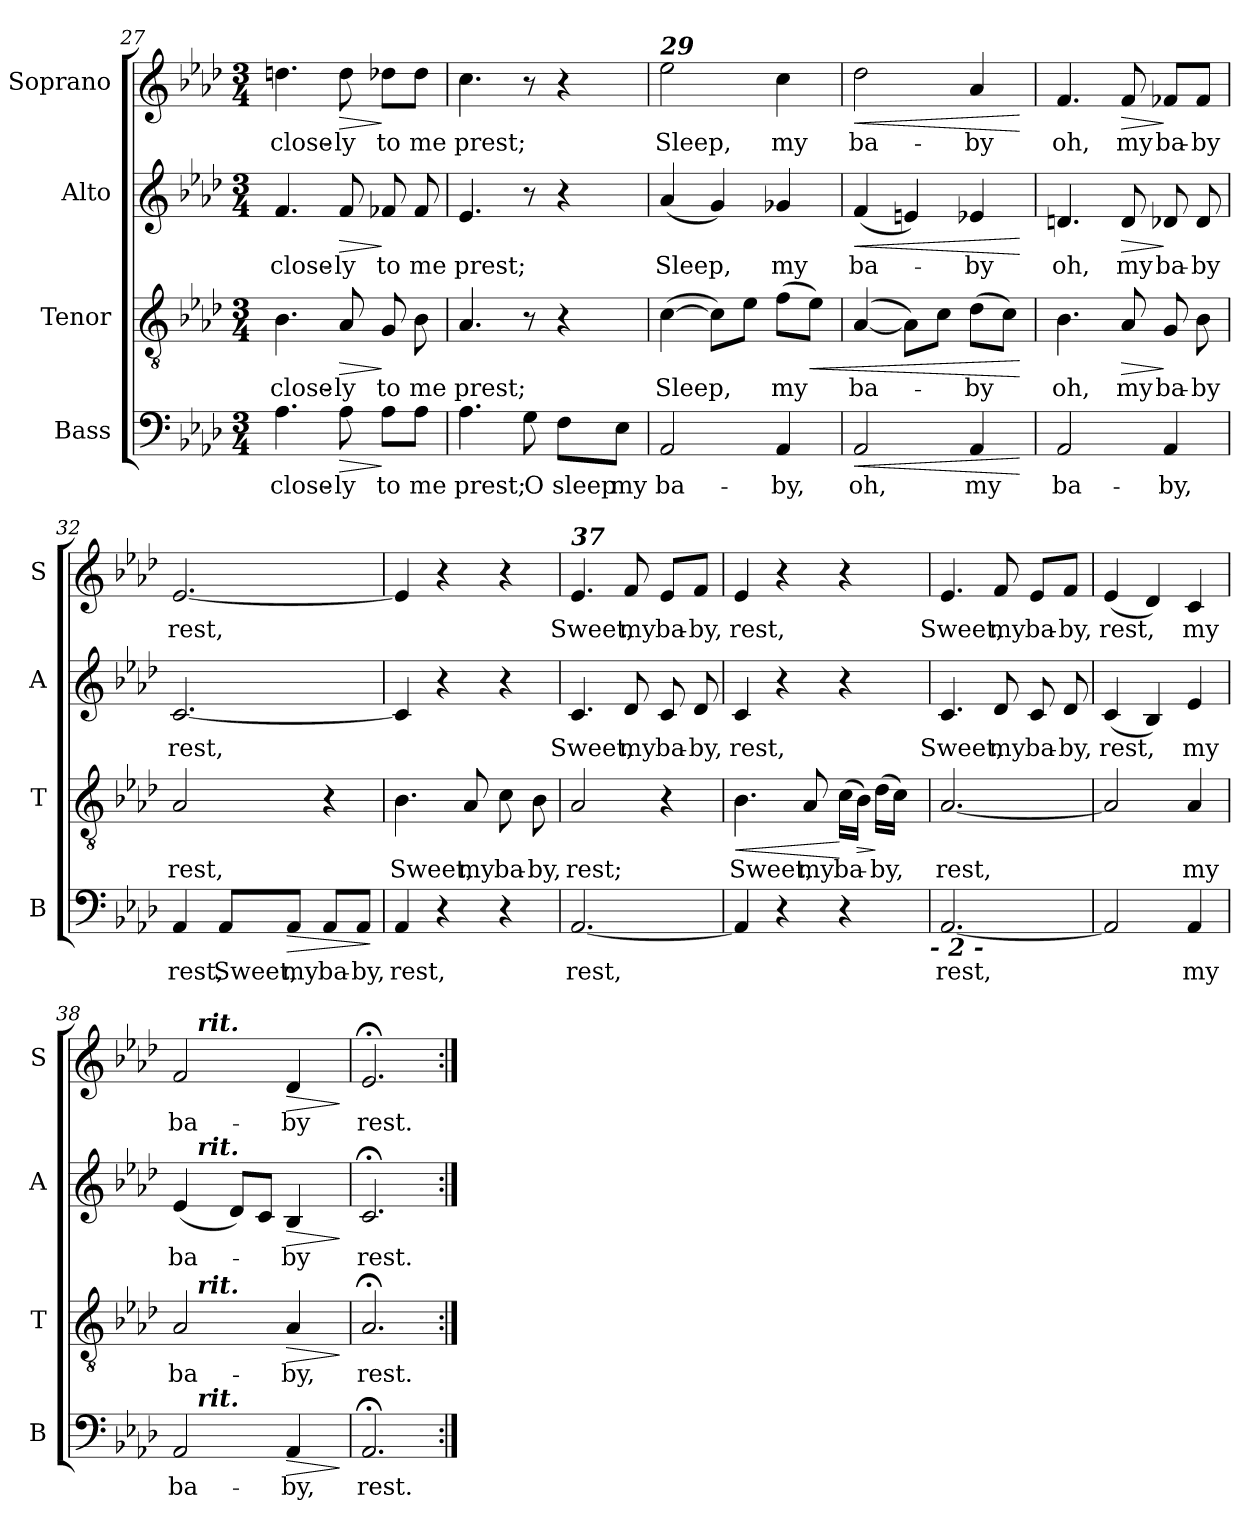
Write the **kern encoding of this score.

**kern	**text	**dynam	**kern	**text	**dynam	**kern	**text	**dynam	**kern	**text	**dynam
*part4	*part4	*part4	*part3	*part3	*part3	*part2	*part2	*part2	*part1	*part1	*part1
*staff4	*staff4	*staff4	*staff3	*staff3	*staff3	*staff2	*staff2	*staff2	*staff1	*staff1	*staff1
*I"Bass	*	*	*I"Tenor	*	*	*I"Alto	*	*	*I"Soprano	*	*
*I'B	*	*	*I'T	*	*	*I'A	*	*	*I'S	*	*
*clefF4	*	*	*clefGv2	*	*	*clefG2	*	*	*clefG2	*	*
*k[b-e-a-d-]	*	*	*k[b-e-a-d-]	*	*	*k[b-e-a-d-]	*	*	*k[b-e-a-d-]	*	*
*A-:	*	*	*A-:	*	*	*A-:	*	*	*A-:	*	*
*M3/4	*	*	*M3/4	*	*	*M3/4	*	*	*M3/4	*	*
=27	=27	=27	=27	=27	=27	=27	=27	=27	=27	=27	=27
4.A-\	close-	.	4.B-\	close-	.	4.f/	close-	.	4.ddn\	close-	.
!	!	!LO:HP:b	!	!	!LO:HP:b	!	!	!LO:HP:b	!	!	!LO:HP:b
8A-\	-ly	>	8A-/	-ly	>	8f/	-ly	>	8dd\	-ly	>
8A-\L	to	]	8G/	to	]	8f-X/	to	]	8dd-X\L	to	]
8A-\J	me	.	8B-\	me	.	8f-/	me	.	8dd-\J	me	.
=28	=28	=28	=28	=28	=28	=28	=28	=28	=28	=28	=28
4.A-\	prest;	.	4.A-/	prest;	.	4.e-/	prest;	.	4.cc\	prest;	.
8G\	O	.	8r	.	.	8r	.	.	8r	.	.
8F\L	sleep	.	4r	.	.	4r	.	.	4r	.	.
8E-\J	my	.	.	.	.	.	.	.	.	.	.
!!LO:LB:g=z
=29	=29	=29	=29	=29	=29	=29	=29	=29	=29	=29	=29
!	!	!	!	!	!	!	!	!	!LO:TX:a:Bi:t=29	!	!
2AA-/	ba-	.	([4c\	Sleep,	.	(4a-/	Sleep,	.	2ee-\	Sleep,	.
.	.	.	8c\L])	.	.	4g/)	.	.	.	.	.
.	.	.	8e-\J	.	.	.	.	.	.	.	.
4AA-/	-by,	.	(8f\L	my	.	4g-X/	my	.	4cc\	my	.
!	!	!	!	!	!LO:HP:b	!	!	!	!	!	!
.	.	.	8e-\J)	.	<	.	.	.	.	.	.
=30	=30	=30	=30	=30	=30	=30	=30	=30	=30	=30	=30
!	!	!LO:HP:b	!	!	!	!	!	!LO:HP:b	!	!	!LO:HP:b
2AA-/	oh,	<	([4A-/	ba-	.	(4f/	ba-	<	2dd-\	ba-	<
.	.	.	8A-\L])	.	.	4en/)	.	.	.	.	.
.	.	.	8c\J	.	.	.	.	.	.	.	.
4AA-/	my	.	(8d-\L	-by	.	4e-X/	-by	.	4a-/	-by	.
.	.	.	8c\J)	.	.	.	.	.	.	.	.
.	.	[	.	.	[	.	.	[	.	.	[
=31	=31	=31	=31	=31	=31	=31	=31	=31	=31	=31	=31
2AA-/	ba-	.	4.B-\	oh,	.	4.dn/	oh,	.	4.f/	oh,	.
!	!	!	!	!	!LO:HP:b	!	!	!LO:HP:b	!	!	!LO:HP:b
.	.	.	8A-/	my	>	8d/	my	>	8f/	my	>
4AA-/	-by,	.	8G/	ba-	]	8d-X/	ba-	]	8f-X/L	ba-	]
.	.	.	8B-\	-by	.	8d-/	-by	.	8f-/J	-by	.
=32	=32	=32	=32	=32	=32	=32	=32	=32	=32	=32	=32
4AA-/	rest,	.	2A-/	rest,	.	[2.c/	rest,	.	[2.e-/	rest,	.
8AA-/L	Sweet,	.	.	.	.	.	.	.	.	.	.
!	!	!LO:HP:b	!	!	!	!	!	!	!	!	!
8AA-/J	my	>	.	.	.	.	.	.	.	.	.
8AA-/L	ba-	.	4r	.	.	.	.	.	.	.	.
8AA-/J	-by,	.	.	.	.	.	.	.	.	.	.
.	.	]	.	.	.	.	.	.	.	.	.
=33	=33	=33	=33	=33	=33	=33	=33	=33	=33	=33	=33
4AA-/	rest,	.	4.B-\	Sweet,	.	4c/]	.	.	4e-/]	.	.
4r	.	.	.	.	.	4r	.	.	4r	.	.
.	.	.	8A-/	my	.	.	.	.	.	.	.
4r	.	.	8c\	ba-	.	4r	.	.	4r	.	.
.	.	.	8B-\	-by,	.	.	.	.	.	.	.
!!LO:LB:g=z
=34	=34	=34	=34	=34	=34	=34	=34	=34	=34	=34	=34
!	!	!	!	!	!	!	!	!	!LO:TX:a:Bi:t=37	!	!
[2.AA-/	rest,	.	2A-/	rest;	.	4.c/	Sweet,	.	4.e-/	Sweet,	.
.	.	.	.	.	.	8d-/	my	.	8f/	my	.
.	.	.	4r	.	.	8c/	ba-	.	8e-/L	ba-	.
.	.	.	.	.	.	8d-/	-by,	.	8f/J	-by,	.
=35	=35	=35	=35	=35	=35	=35	=35	=35	=35	=35	=35
!	!	!	!	!	!LO:HP:b	!	!	!	!	!	!
4AA-/]	.	.	4.B-\	Sweet,	<	4c/	rest,	.	4e-/	rest,	.
4r	.	.	.	.	.	4r	.	.	4r	.	.
.	.	.	8A-/	my	.	.	.	.	.	.	.
4r	.	.	(16c\LL	ba-	[	4r	.	.	4r	.	.
!	!	!	!	!	!LO:HP:b	!	!	!	!	!	!
.	.	.	16B-\JJ)	.	>	.	.	.	.	.	.
.	.	.	(16d-\LL	-by,	]	.	.	.	.	.	.
.	.	.	16c\JJ)	.	.	.	.	.	.	.	.
16ryy	.	.	16ryy	.	.	16ryy	.	.	16ryy	.	.
!LO:TX:b:Bi:t=- 2 -	!	!	!	!	!	!	!	!	!	!	!
=36	=36	=36	=36	=36	=36	=36	=36	=36	=36	=36	=36
[2.AA-/	rest,	.	[2.A-/	rest,	.	4.c/	Sweet,	.	4.e-/	Sweet,	.
.	.	.	.	.	.	8d-/	my	.	8f/	my	.
.	.	.	.	.	.	8c/	ba-	.	8e-/L	ba-	.
.	.	.	.	.	.	8d-/	-by,	.	8f/J	-by,	.
=37	=37	=37	=37	=37	=37	=37	=37	=37	=37	=37	=37
2AA-/]	.	.	2A-/]	.	.	(4c/	rest,	.	(4e-/	rest,	.
.	.	.	.	.	.	4B-/)	.	.	4d-/)	.	.
4AA-/	my	.	4A-/	my	.	4e-/	my	.	4c/	my	.
=38	=38	=38	=38	=38	=38	=38	=38	=38	=38	=38	=38
*^	*	*	*^	*	*	*^	*	*	*^	*	*
2AA-/	16.ryy	ba-	.	2A-/	16.ryy	ba-	.	(4e-/	16.ryy	ba-	.	2f/	16.ryy	ba-	.
!	!	!	!	!	!	!	!	!	!	!	!	!	!LO:TX:a:Bi:t=rit.	!	!
!	!	!	!	!	!	!	!	!	!LO:TX:a:Bi:t=rit.	!	!	!	!	!	!
!	!	!	!	!	!LO:TX:a:Bi:t=rit.	!	!	!	!	!	!	!	!	!	!
!	!LO:TX:a:Bi:t=rit.	!	!	!	!	!	!	!	!	!	!	!	!	!	!
.	2ryy	.	.	.	2ryy	.	.	.	2ryy	.	.	.	2ryy	.	.
.	.	.	.	.	.	.	.	8d-/L)	.	.	.	.	.	.	.
.	.	.	.	.	.	.	.	8c/J	.	.	.	.	.	.	.
!	!	!	!LO:HP:b	!	!	!	!LO:HP:b	!	!	!	!LO:HP:b	!	!	!	!LO:HP:b
4AA-/	.	-by,	>	4A-/	.	-by,	>	4B-/	.	-by	>	4d-/	.	-by	>
.	8ryy	.	.	.	8ryy	.	.	.	8ryy	.	.	.	8ryy	.	.
.	32ryy	.	.	.	32ryy	.	.	.	32ryy	.	.	.	32ryy	.	.
.	.	.	]	.	.	.	]	.	.	.	]	.	.	.	]
*v	*v	*	*	*	*	*	*	*v	*v	*	*	*v	*v	*	*
*	*	*	*v	*v	*	*	*	*	*	*	*	*
=39	=39	=39	=39	=39	=39	=39	=39	=39	=39	=39	=39
2.AA-;</	rest.	.	2.A-;</	rest.	.	2.c;</	rest.	.	2.e-;</	rest.	.
=:|!	=:|!	=:|!	=:|!	=:|!	=:|!	=:|!	=:|!	=:|!	=:|!	=:|!	=:|!
*-	*-	*-	*-	*-	*-	*-	*-	*-	*-	*-	*-
